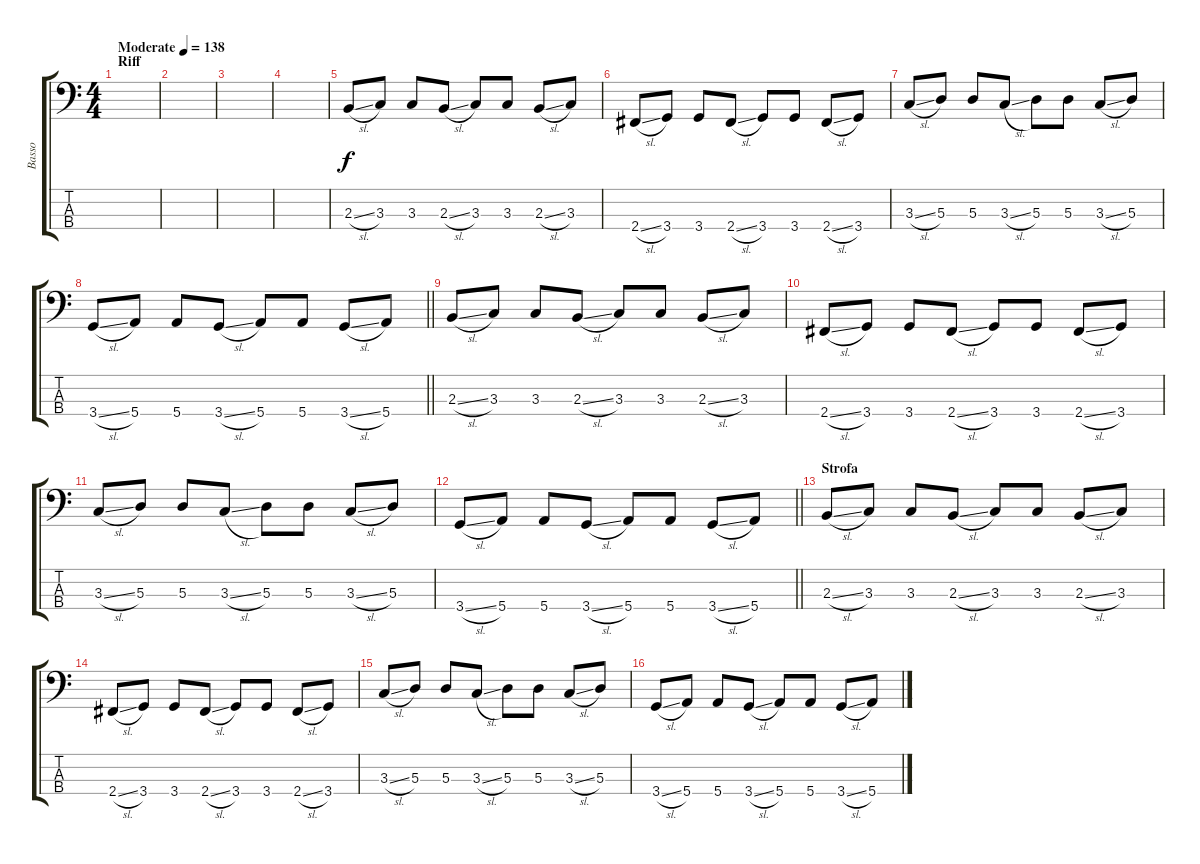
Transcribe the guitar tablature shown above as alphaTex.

\track ("Basso" "Basso") {instrument electricbasspick}
\staff {score tabs}
\tuning (G2 D2 A1 E1) {hide}
\ts (4 4)
\section ("" "Riff")
\tempo (138 "Moderate")
\clef f4
\ks c
|
|
|
|
2.3{sl}.8 3.3.8 3.3.8 2.3{sl}.8 3.3.8 3.3.8 2.3{sl}.8 3.3.8 |
2.4{sl}.8 3.4.8 3.4.8 2.4{sl}.8 3.4.8 3.4.8 2.4{sl}.8 3.4.8 |
3.3{sl}.8 5.3.8 5.3.8 3.3{sl}.8 5.3.8 5.3.8 3.3{sl}.8 5.3.8 |
\barLineRight lightlight
3.4{sl}.8 5.4.8 5.4.8 3.4{sl}.8 5.4.8 5.4.8 3.4{sl}.8 5.4.8 |
2.3{sl}.8 3.3.8 3.3.8 2.3{sl}.8 3.3.8 3.3.8 2.3{sl}.8 3.3.8 |
2.4{sl}.8 3.4.8 3.4.8 2.4{sl}.8 3.4.8 3.4.8 2.4{sl}.8 3.4.8 |
3.3{sl}.8 5.3.8 5.3.8 3.3{sl}.8 5.3.8 5.3.8 3.3{sl}.8 5.3.8 |
\barLineRight lightlight
3.4{sl}.8 5.4.8 5.4.8 3.4{sl}.8 5.4.8 5.4.8 3.4{sl}.8 5.4.8 |
\section ("" "Strofa")
2.3{sl}.8 3.3.8 3.3.8 2.3{sl}.8 3.3.8 3.3.8 2.3{sl}.8 3.3.8 |
2.4{sl}.8 3.4.8 3.4.8 2.4{sl}.8 3.4.8 3.4.8 2.4{sl}.8 3.4.8 |
3.3{sl}.8 5.3.8 5.3.8 3.3{sl}.8 5.3.8 5.3.8 3.3{sl}.8 5.3.8 |
3.4{sl}.8 5.4.8 5.4.8 3.4{sl}.8 5.4.8 5.4.8 3.4{sl}.8 5.4.8
